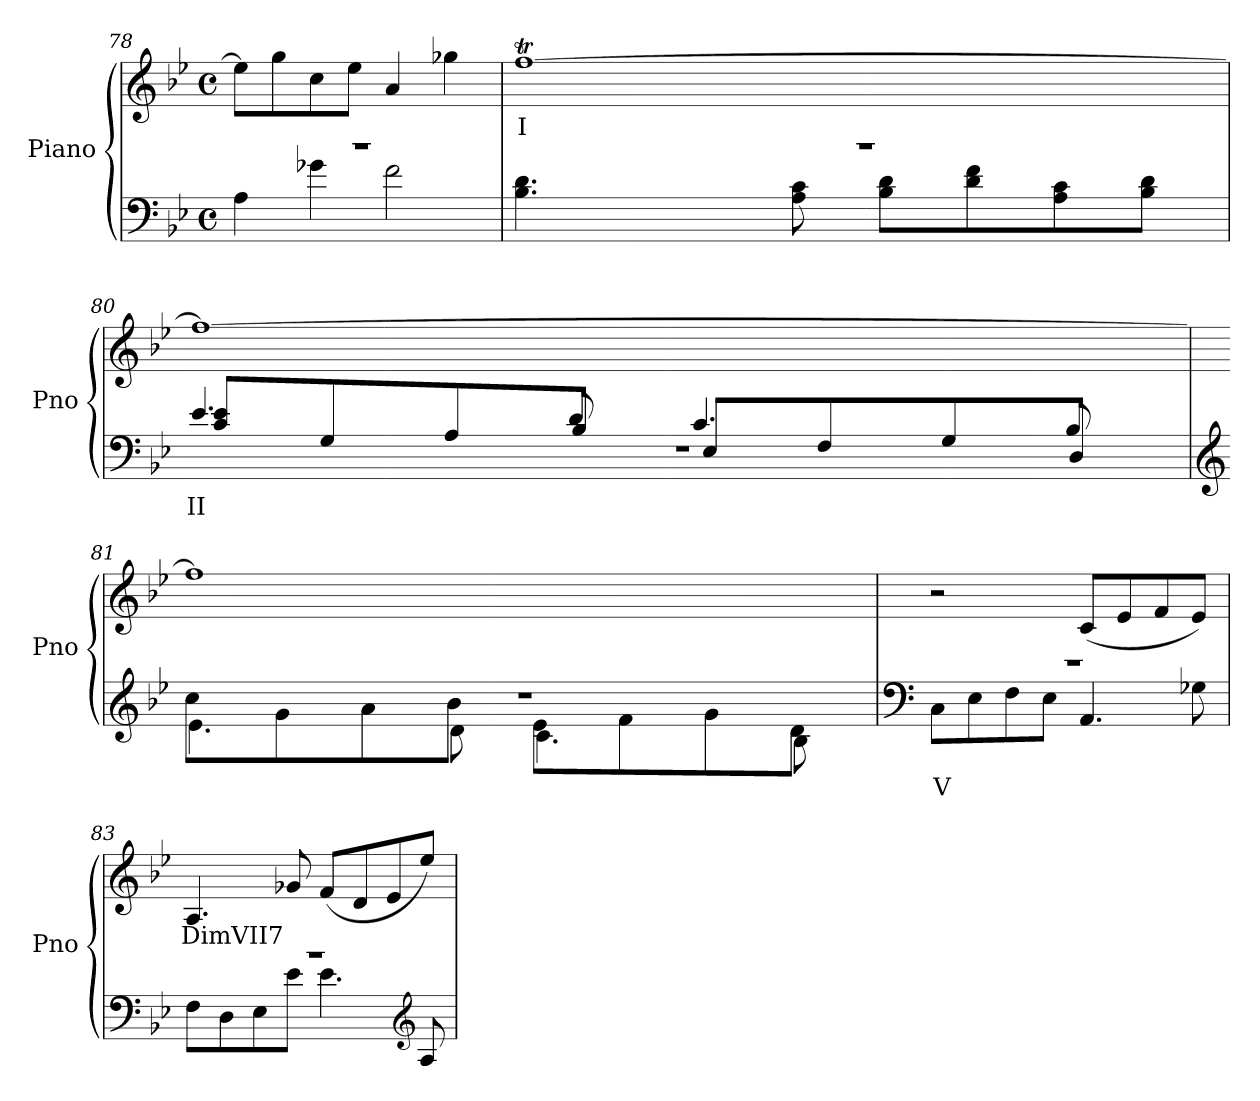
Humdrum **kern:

**kern	**text	**kern	**text
*part1	*part1	*part1	*part1
*staff2	*staff2	*staff1	*staff1
*I"Piano	*	*	*
*I'Pno	*	*	*
!!LO:PB:g=z
*clefF4	*	*clefG2	*
*k[b-e-]	*	*k[b-e-]	*
*M4/4	*	*M4/4	*
*met(c)	*	*met(c)	*
=78	=78	=78	=78
*^	*	*	*
1r	4A\	.	8ee-\L]	.
.	.	.	8gg\	.
.	4g-X\	.	8cc\	.
.	.	.	8ee-\J	.
.	2f\	.	4a/	.
.	.	.	4gg-X\	.
!!LO:LB:g=z
=79	=79	=79	=79	=79
!	!	!	!	!LO:LY:b
*	*	*	*^	*
1r	4.B-\ 4.d\	.	[1ffT	32ryy	I
.	.	.	.	32ggnyy	.
.	.	.	.	32ffyy	.
.	.	.	.	32ggyy	.
.	.	.	.	32ffyy	.
.	.	.	.	32ggyy	.
.	.	.	.	32ffyy	.
.	.	.	.	32ggyy	.
.	.	.	.	32ffyy	.
.	.	.	.	32ggyy	.
.	.	.	.	32ffyy	.
.	.	.	.	32ggyy	.
.	8A\ 8c\	.	.	32ffyy	.
.	.	.	.	32ggyy	.
.	.	.	.	32ffyy	.
.	.	.	.	32ggyy	.
.	8B-\ 8d\L	.	.	32ffyy	.
.	.	.	.	32ggyy	.
.	.	.	.	32ffyy	.
.	.	.	.	32ggyy	.
.	8d\ 8f\	.	.	32ffyy	.
.	.	.	.	32ggyy	.
.	.	.	.	32ffyy	.
.	.	.	.	32ggyy	.
.	8A\ 8c\	.	.	32ffyy	.
.	.	.	.	32ggyy	.
.	.	.	.	32ffyy	.
.	.	.	.	32ggyy	.
.	8B-\ 8d\J	.	.	32ffyy	.
.	.	.	.	32ggyy	.
.	.	.	.	32ffyy	.
.	.	.	.	32ggyy	.
!!LO:PB:g=z	!!
=80	=80	=80	=80	=80	=80
*	*^	*	*	*	*
!	!	!	!LO:LY:b	!	!	!
1r	4.e-/	8c/ 8e-/L	II	1ff_	32ryy	.
.	.	.	.	.	32ggyy	.
.	.	.	.	.	32ffyy	.
.	.	.	.	.	32ggyy	.
.	.	8G/	.	.	32ffyy	.
.	.	.	.	.	32ggyy	.
.	.	.	.	.	32ffyy	.
.	.	.	.	.	32ggyy	.
.	.	8A/	.	.	32ffyy	.
.	.	.	.	.	32ggyy	.
.	.	.	.	.	32ffyy	.
.	.	.	.	.	32ggyy	.
.	8d/	8B-/J	.	.	32ffyy	.
.	.	.	.	.	32ggyy	.
.	.	.	.	.	32ffyy	.
.	.	.	.	.	32ggyy	.
.	4.c/	8E-/L	.	.	32ffyy	.
.	.	.	.	.	32ggyy	.
.	.	.	.	.	32ffyy	.
.	.	.	.	.	32ggyy	.
.	.	8F/	.	.	32ffyy	.
.	.	.	.	.	32ggyy	.
.	.	.	.	.	32ffyy	.
.	.	.	.	.	32ggyy	.
.	.	8G/	.	.	32ffyy	.
.	.	.	.	.	32ggyy	.
.	.	.	.	.	32ffyy	.
.	.	.	.	.	32ggyy	.
.	8B-/	8D/J	.	.	32ffyy	.
.	.	.	.	.	32ggyy	.
.	.	.	.	.	32ffyy	.
.	.	.	.	.	32ggyy	.
!!LO:LB:g=z	!!
=81	=81	=81	=81	=81	=81	=81
*clefG2	*	*	*	*	*	*
1r	8cc\L	4.e-\	.	1ff]	32ryy	.
.	.	.	.	.	32ggyy	.
.	.	.	.	.	32ffyy	.
.	.	.	.	.	32ggyy	.
.	8g\	.	.	.	32ffyy	.
.	.	.	.	.	32ggyy	.
.	.	.	.	.	32ffyy	.
.	.	.	.	.	32ggyy	.
.	8a\	.	.	.	32ffyy	.
.	.	.	.	.	32ggyy	.
.	.	.	.	.	32ffyy	.
.	.	.	.	.	32ggyy	.
.	8b-\J	8d\	.	.	32ffyy	.
.	.	.	.	.	32ggyy	.
.	.	.	.	.	32ffyy	.
.	.	.	.	.	32ggyy	.
.	8e-\L	4.c\	.	.	32ffyy	.
.	.	.	.	.	32ggyy	.
.	.	.	.	.	32ffyy	.
.	.	.	.	.	32ggyy	.
.	8f\	.	.	.	32ffyy	.
.	.	.	.	.	32ggyy	.
.	.	.	.	.	32ffyy	.
.	.	.	.	.	32ggyy	.
.	8g\	.	.	.	32ffyy	.
.	.	.	.	.	32ggyy	.
.	.	.	.	.	32ffyy	.
.	.	.	.	.	32ggyy	.
.	8d\J	8B-\	.	.	32ffyy	.
.	.	.	.	.	32ggyy	.
.	.	.	.	.	32ffTTTyy	.
.	.	.	.	.	32ggyy	.
*v	*v	*v	*	*	*	*
*	*	*v	*v	*
=82	=82	=82	=82
*clefF4	*	*	*
*^	*	*^	*
!	!	!LO:LY:b	!	!	!
*	*	*	*v	*v	*
1r	8C\L	V	2r	.
.	8E-\	.	.	.
.	8F\	.	.	.
.	8E-\J	.	.	.
.	4.AA/	.	(<8c/L	.
.	.	.	8e-/	.
.	.	.	8f/	.
.	8G-X\	.	8e-/J)	.
!!LO:LB:g=z
=83	=83	=83	=83	=83
!	!	!	!	!LO:LY:b
1r	8F\L	.	4.A/	DimVII7
.	8D\	.	.	.
.	8E-\	.	.	.
.	8e-\J	.	8g-X/	.
.	4.e-\	.	(>8f/L	.
.	.	.	8d/	.
.	.	.	8e-/	.
*clefG2	*	*	*	*
.	8A/	.	8ee-/J)	.
*v	*v	*	*	*
=	=	=	=
*-	*-	*-	*-
